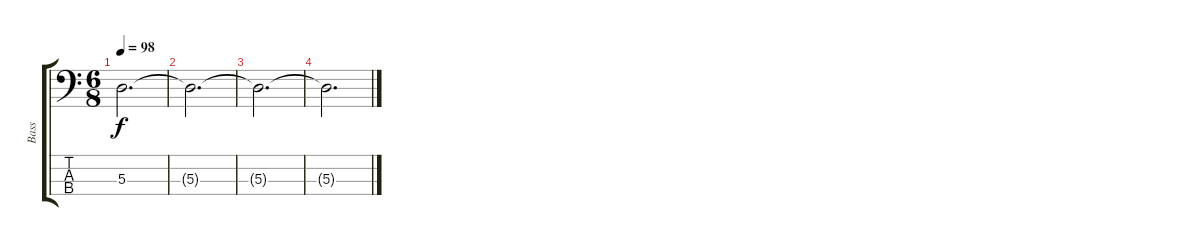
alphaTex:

\track ("Bass" "Bass") {instrument electricbassfinger}
\staff {score tabs}
\tuning (G2 D2 A1 E1) {hide}
\ts (6 8)
\tempo 98
\clef f4
\ks c
5.3.2{d dy f} |
5.3{t}.2{d} |
5.3{t}.2{d} |
5.3{t}.2{d}
